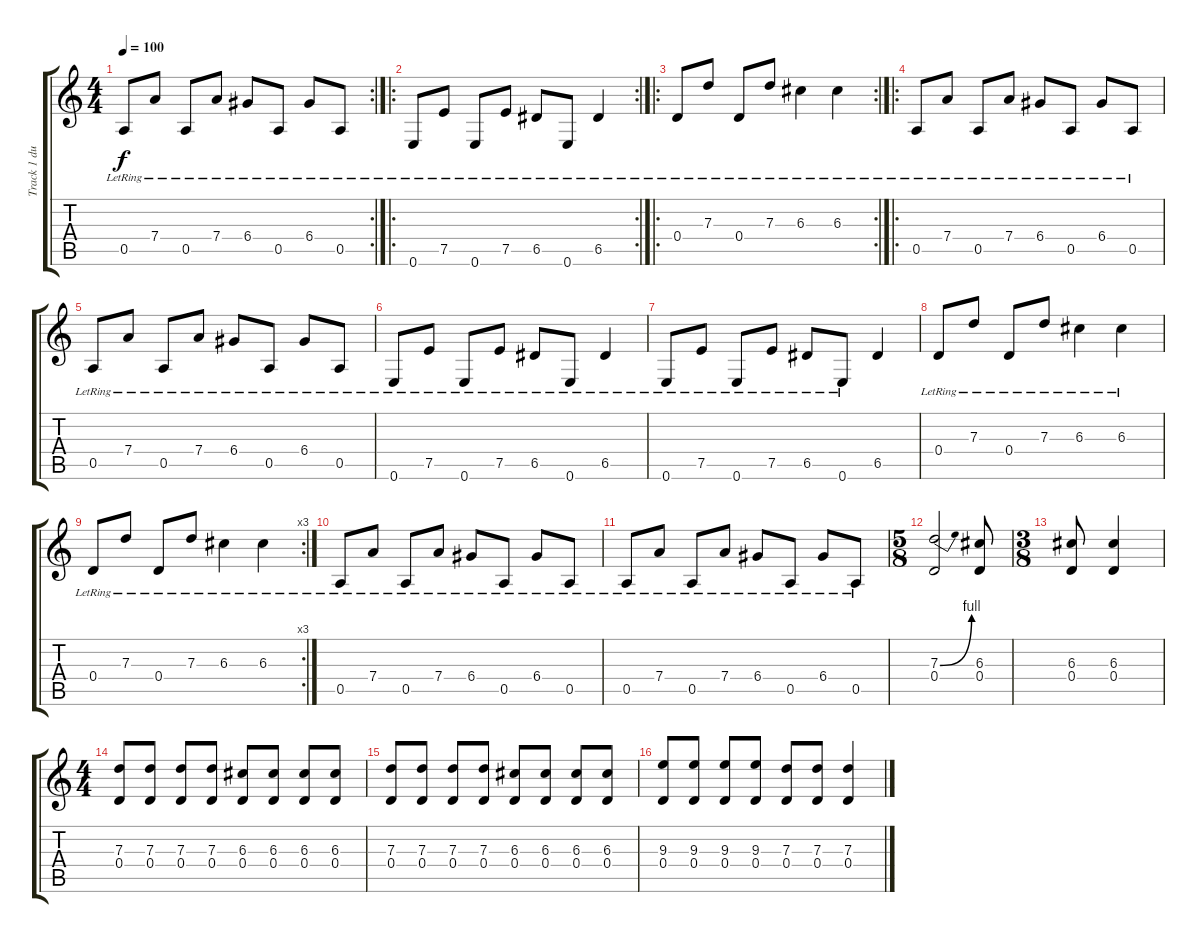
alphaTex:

\track ("Track 1 dub" "Track 1 du") {instrument electricguitarjazz}
\staff {score tabs}
\tuning (E4 B3 G3 D3 A2 E2) {hide}
\rc 2
\ts (4 4)
\tempo 100
\clef g2
\ks c
0.5{lr}.8{dy f instrument electricguitarjazz} 7.4{lr}.8 0.5{lr}.8 7.4{lr}.8 6.4{lr}.8 0.5{lr}.8 6.4{lr}.8 0.5{lr}.8 |
\ro
\rc 2
0.6{lr}.8 7.5{lr}.8 0.6{lr}.8 7.5{lr}.8 6.5{lr}.8 0.6{lr}.8 6.5{lr}.4 |
\ro
\rc 2
0.4{lr}.8 7.3{lr}.8 0.4{lr}.8 7.3{lr}.8 6.3{lr}.4 6.3{lr}.4 |
\ro
0.5{lr}.8{balance 11} 7.4{lr}.8 0.5{lr}.8 7.4{lr}.8 6.4{lr}.8 0.5{lr}.8 6.4{lr}.8 0.5{lr}.8 |
0.5{lr}.8 7.4{lr}.8 0.5{lr}.8 7.4{lr}.8 6.4{lr}.8 0.5{lr}.8 6.4{lr}.8 0.5{lr}.8 |
0.6{lr}.8 7.5{lr}.8 0.6{lr}.8 7.5{lr}.8 6.5{lr}.8 0.6{lr}.8 6.5{lr}.4 |
0.6{lr}.8 7.5{lr}.8 0.6{lr}.8 7.5{lr}.8 6.5{lr}.8 0.6{lr}.8 6.5.4 |
0.4{lr}.8 7.3{lr}.8 0.4{lr}.8 7.3{lr}.8 6.3{lr}.4 6.3{lr}.4 |
\rc 3
0.4{lr}.8 7.3{lr}.8 0.4{lr}.8 7.3{lr}.8 6.3{lr}.4 6.3{lr}.4 |
0.5{lr}.8 7.4{lr}.8 0.5{lr}.8 7.4{lr}.8 6.4{lr}.8 0.5{lr}.8 6.4{lr}.8 0.5{lr}.8 |
0.5{lr}.8 7.4{lr}.8 0.5{lr}.8 7.4{lr}.8 6.4{lr}.8 0.5{lr}.8 6.4{lr}.8 0.5{lr}.8 |
\ts (5 8)
(7.3{be (bend 0 0 60 4)} 0.4).2{balance 8} (6.3 0.4).8 |
\ts (3 8)
(6.3 0.4).8 (6.3 0.4).4 |
\ts (4 4)
(7.3 0.4).8 (7.3 0.4).8 (7.3 0.4).8 (7.3 0.4).8 (6.3 0.4).8 (6.3 0.4).8 (6.3 0.4).8 (6.3 0.4).8 |
(7.3 0.4).8 (7.3 0.4).8 (7.3 0.4).8 (7.3 0.4).8 (6.3 0.4).8 (6.3 0.4).8 (6.3 0.4).8 (6.3 0.4).8 |
(9.3 0.4).8 (9.3 0.4).8 (9.3 0.4).8 (9.3 0.4).8 (7.3 0.4).8 (7.3 0.4).8 (7.3 0.4).4
